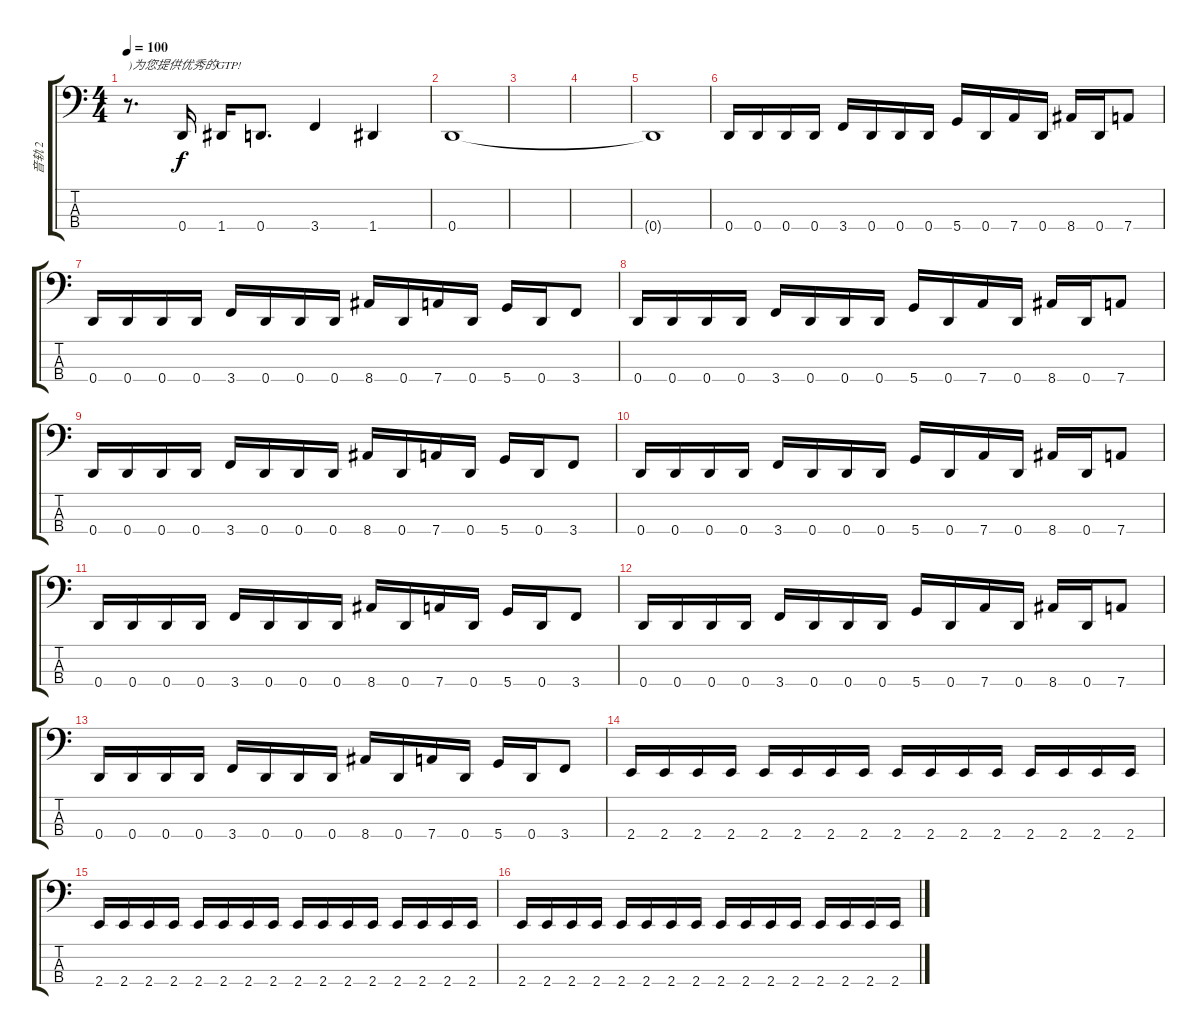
\track ("音轨 2" "音轨 2") {instrument electricbasspick}
\staff {score tabs}
\tuning (F2 C2 G1 D1) {hide}
\ts (4 4)
\tempo 100
\clef f4
\ks c
r.8{d txt ")为您提供优秀的GTP!" dy f} 0.4.16 1.4.16 0.4.8{d} 3.4.4 1.4.4 |
0.4.1 |
|
|
0.4{t}.1 |
0.4.16 0.4.16 0.4.16 0.4.16 3.4.16 0.4.16 0.4.16 0.4.16 5.4.16 0.4.16 7.4.16 0.4.16 8.4.16 0.4.16 7.4.8 |
0.4.16 0.4.16 0.4.16 0.4.16 3.4.16 0.4.16 0.4.16 0.4.16 8.4.16 0.4.16 7.4.16 0.4.16 5.4.16 0.4.16 3.4.8 |
0.4.16 0.4.16 0.4.16 0.4.16 3.4.16 0.4.16 0.4.16 0.4.16 5.4.16 0.4.16 7.4.16 0.4.16 8.4.16 0.4.16 7.4.8 |
0.4.16 0.4.16 0.4.16 0.4.16 3.4.16 0.4.16 0.4.16 0.4.16 8.4.16 0.4.16 7.4.16 0.4.16 5.4.16 0.4.16 3.4.8 |
0.4.16 0.4.16 0.4.16 0.4.16 3.4.16 0.4.16 0.4.16 0.4.16 5.4.16 0.4.16 7.4.16 0.4.16 8.4.16 0.4.16 7.4.8 |
0.4.16 0.4.16 0.4.16 0.4.16 3.4.16 0.4.16 0.4.16 0.4.16 8.4.16 0.4.16 7.4.16 0.4.16 5.4.16 0.4.16 3.4.8 |
0.4.16 0.4.16 0.4.16 0.4.16 3.4.16 0.4.16 0.4.16 0.4.16 5.4.16 0.4.16 7.4.16 0.4.16 8.4.16 0.4.16 7.4.8 |
0.4.16 0.4.16 0.4.16 0.4.16 3.4.16 0.4.16 0.4.16 0.4.16 8.4.16 0.4.16 7.4.16 0.4.16 5.4.16 0.4.16 3.4.8 |
2.4.16 2.4.16 2.4.16 2.4.16 2.4.16 2.4.16 2.4.16 2.4.16 2.4.16 2.4.16 2.4.16 2.4.16 2.4.16 2.4.16 2.4.16 2.4.16 |
2.4.16 2.4.16 2.4.16 2.4.16 2.4.16 2.4.16 2.4.16 2.4.16 2.4.16 2.4.16 2.4.16 2.4.16 2.4.16 2.4.16 2.4.16 2.4.16 |
2.4.16 2.4.16 2.4.16 2.4.16 2.4.16 2.4.16 2.4.16 2.4.16 2.4.16 2.4.16 2.4.16 2.4.16 2.4.16 2.4.16 2.4.16 2.4.16
